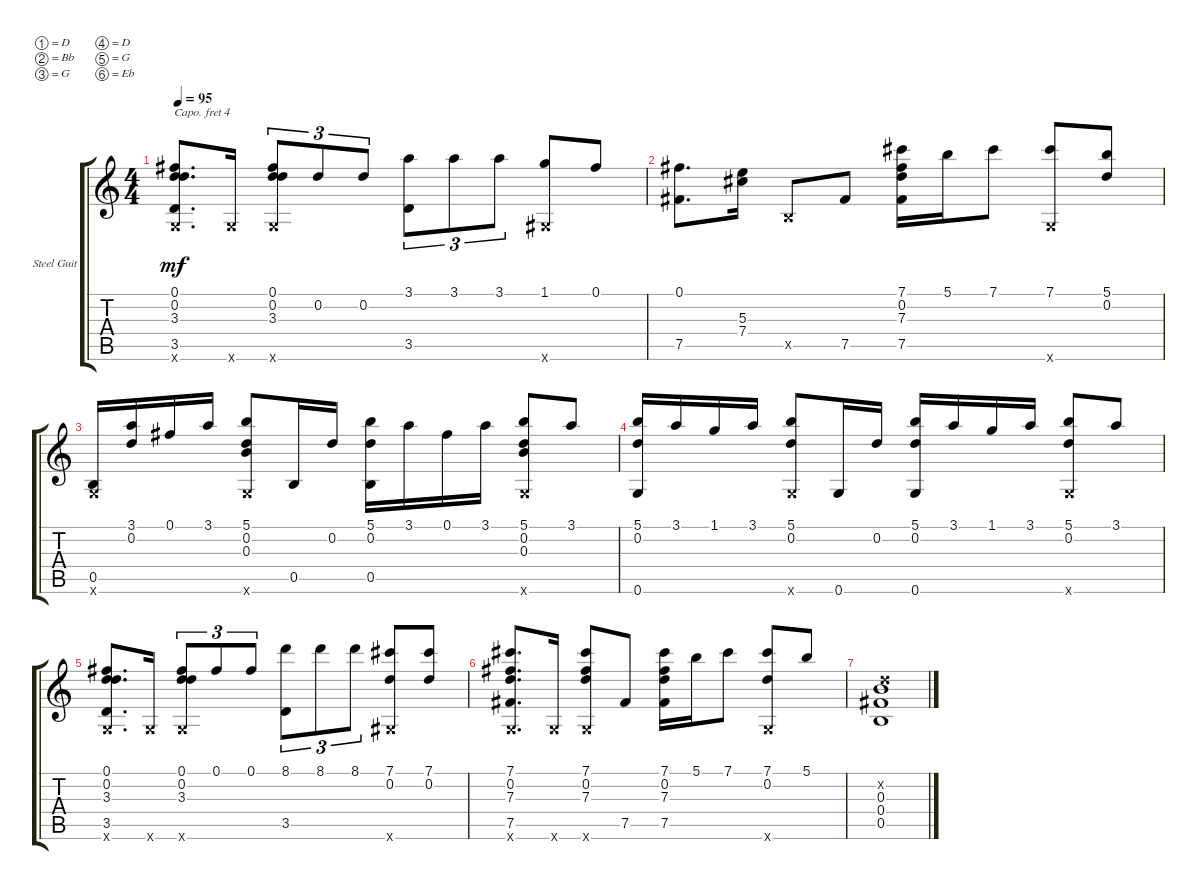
\defaultSystemsLayout 4
\bracketExtendMode groupsimilarinstruments
\firstSystemTrackNameOrientation horizontal
\otherSystemsTrackNameOrientation horizontal
\track ("Steel Guitar" "Steel Guit") {instrument acousticguitarsteel}
\staff {score tabs}
\capo 4
\tuning (D4 Bb3 G3 D3 G2 Eb2)
\ts (4 4)
\tempo 95
\clef g2
\ks c
(0.1 0.2 3.5 0.6{x} 3.3).8{d dy mf} 0.6{x}.16 (0.6{x} 3.3 0.2 0.1).8{tu (3 2)} 0.2.8{tu (3 2)} 0.2.8{tu (3 2)} (3.1 3.5).8{tu (3 2)} 3.1.8{tu (3 2)} 3.1.8{tu (3 2)} (1.1 1.6{x}).8 0.1.8 |
(7.5 0.1).8{d} (7.4 5.3).16 0.5{x}.8 7.5.8 (7.5 7.3 0.2 7.1).16 5.1.16 7.1.8 (7.1 0.6{x}).8 (5.1 0.2).8 |
(0.5 0.6{x}).16 (3.1 0.2).16 0.1.16 3.1.16 (5.1 0.6{x} 0.3 0.2).8 0.5.16 0.2.16 (0.5 0.2 5.1).16 3.1.16 0.1.16 3.1.16 (5.1 0.6{x} 0.3 0.2).8 3.1.8 |
(0.6 0.2 5.1).16 3.1.16 1.1.16 3.1.16 (5.1 0.6{x} 0.2).8 0.6.16 0.2.16 (0.2 5.1 0.6).16 3.1.16 1.1.16 3.1.16 (5.1 0.6{x} 0.2).8 3.1.8 |
(0.1 0.2 3.5 0.6{x} 3.3).8{d} 0.6{x}.16 (0.6{x} 3.3 0.2 0.1).8{tu (3 2)} 0.1.8{tu (3 2)} 0.1.8{tu (3 2)} (8.1 3.5).8{tu (3 2)} 8.1.8{tu (3 2)} 8.1.8{tu (3 2)} (7.1 1.6{x} 0.2).8 (7.1 0.2).8 |
(0.2 7.5 0.6{x} 7.3 7.1).8{d} 0.6{x}.16 (0.6{x} 7.3 0.2 7.1).8 7.5.8 (7.5 7.3 0.2 7.1).16 5.1.16 7.1.8 (7.1 0.6{x} 0.2).8 5.1.8 |
(0.5 0.4 0.3 0.2{x}).1
